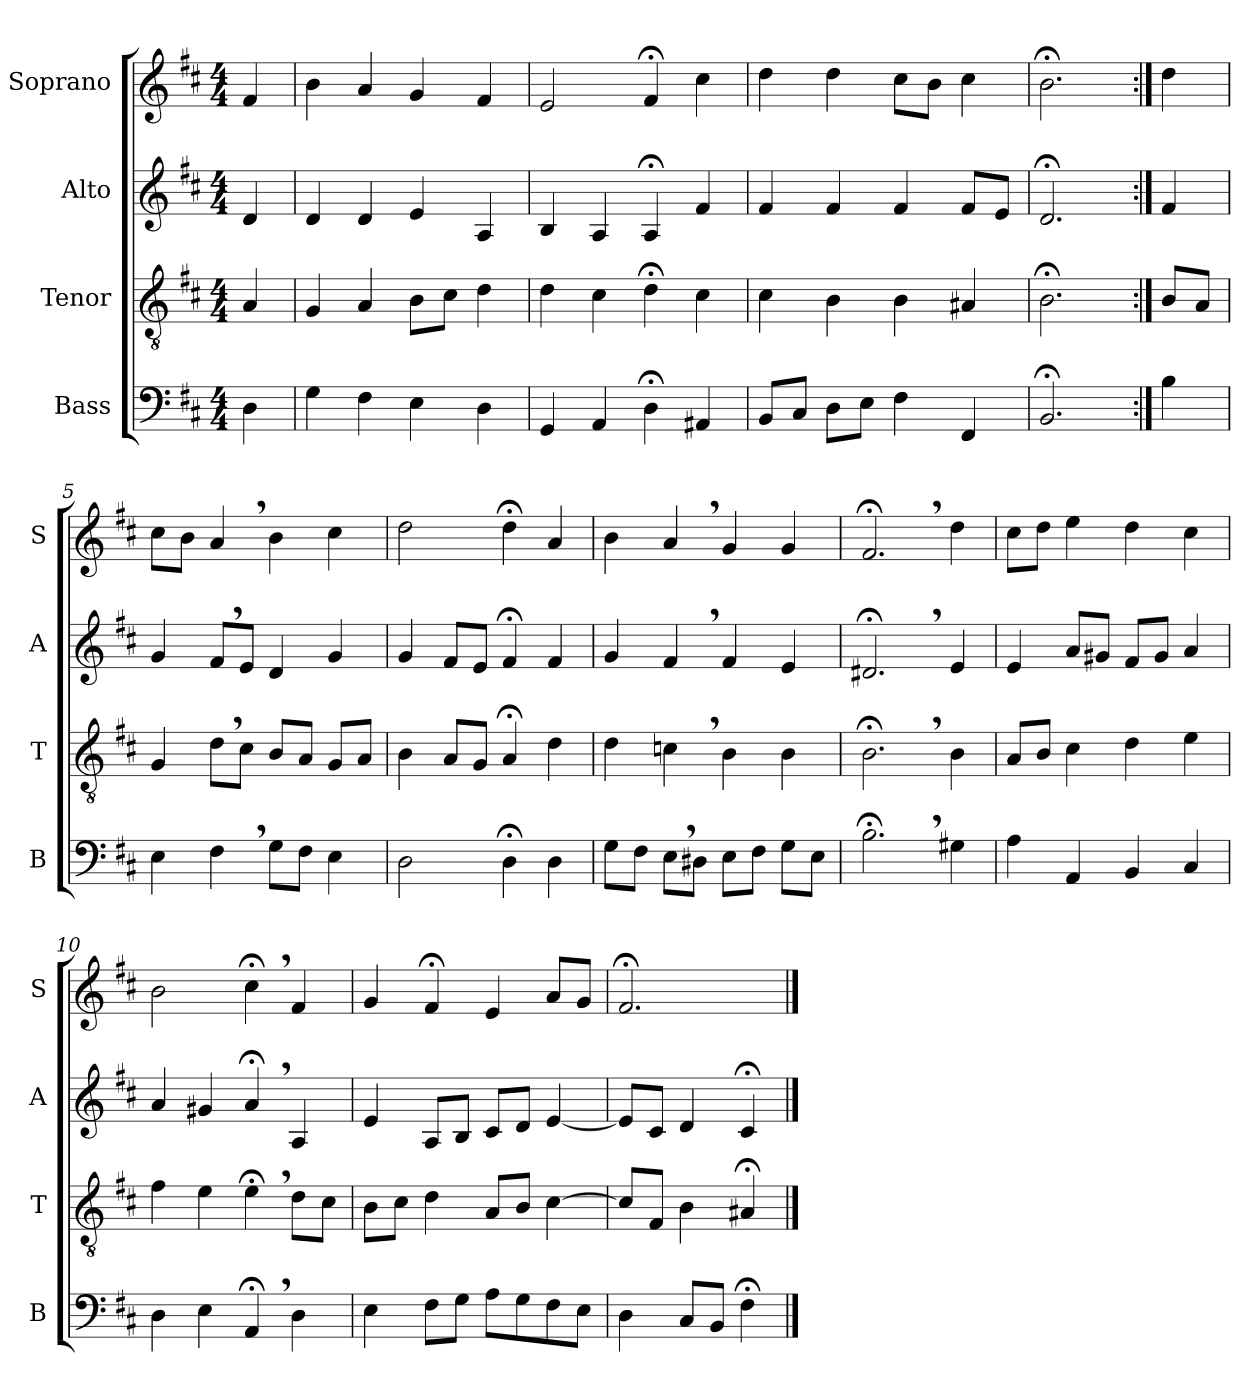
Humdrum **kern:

**kern	**kern	**kern	**kern
*part4	*part3	*part2	*part1
*staff4	*staff3	*staff2	*staff1
*I"Bass	*I"Tenor	*I"Alto	*I"Soprano
*I'B	*I'T	*I'A	*I'S
*clefF4	*clefGv2	*clefG2	*clefG2
*k[f#c#]	*k[f#c#]	*k[f#c#]	*k[f#c#]
*M4/4	*M4/4	*M4/4	*M4/4
=	=	=	=
4D\	4A/	4d/	4f#/
=1	=1	=1	=1
4G\	4G/	4d/	4b\
4F#\	4A/	4d/	4a/
4E\	8B\L	4e/	4g/
.	8c#\J	.	.
4D\	4d\	4A/	4f#/
=2	=2	=2	=2
4GG/	4d\	4B/	2e/
4AA/	4c#\	4A/	.
4D;<\	4d;<\	4A;</	4f#;</
4AA#X/	4c#\	4f#/	4cc#\
=3	=3	=3	=3
8BB/L	4c#\	4f#/	4dd\
8C#/J	.	.	.
8D\L	4B\	4f#/	4dd\
8E\J	.	.	.
4F#\	4B\	4f#/	8cc#\L
.	.	.	8b\J
4FF#/	4A#X/	8f#/L	4cc#\
.	.	8e/J	.
=4	=4	=4	=4
2.BB;</	2.B;<\	2.d;</	2.b;<\
=4b:|!	=4b:|!	=4b:|!	=4b:|!
4B\	8B/L	4f#/	4dd\
.	8A/J	.	.
=5	=5	=5	=5
4E\	4G/	4g/	8cc#\L
.	.	.	8b\J
4F#,\	8d,\L	8f#,/L	4a,/
.	8c#\J	8e/J	.
8G\L	8B/L	4d/	4b\
8F#\J	8A/J	.	.
4E\	8G/L	4g/	4cc#\
.	8A/J	.	.
=6	=6	=6	=6
2D\	4B\	4g/	2dd\
.	8A/L	8f#/L	.
.	8G/J	8e/J	.
4D;<\	4A;</	4f#;</	4dd;<\
4D\	4d\	4f#/	4a/
=7	=7	=7	=7
8G\L	4d\	4g/	4b\
8F#\J	.	.	.
8E,\L	4cn,\	4f#,/	4a,/
8D#X\J	.	.	.
8E\L	4B\	4f#/	4g/
8F#\J	.	.	.
8G\L	4B\	4e/	4g/
8E\J	.	.	.
=8	=8	=8	=8
2.B;<,\	2.B;<,\	2.d#X;<,/	2.f#;<,/
4G#X\	4B\	4e/	4dd\
=9	=9	=9	=9
4A\	8A/L	4e/	8cc#\L
.	8B/J	.	8dd\J
4AA/	4c#\	8a/L	4ee\
.	.	8g#X/J	.
4BB/	4d\	8f#/L	4dd\
.	.	8g#/J	.
4C#/	4e\	4a/	4cc#\
=10	=10	=10	=10
4D\	4f#\	4a/	2b\
4E\	4e\	4g#X/	.
4AA;<,/	4e;<,\	4a;<,/	4cc#;<,\
4D\	8d\L	4A/	4f#/
.	8c#\J	.	.
=11	=11	=11	=11
4E\	8B\L	4e/	4g/
.	8c#\J	.	.
8F#\L	4d\	8A/L	4f#;</
8G\J	.	8B/J	.
8A\L	8A/L	8c#/L	4e/
8G\	8B/J	8d/J	.
8F#\	[4c#\	[4e/	8a/L
8E\J	.	.	8g/J
=12	=12	=12	=12
4D\	8c#/L]	8e/L]	2.f#;</
.	8F#/J	8c#/J	.
8C#/L	4B\	4d/	.
8BB/J	.	.	.
4F#;<\	4A#X;</	4c#;</	.
==	==	==	==
*-	*-	*-	*-
